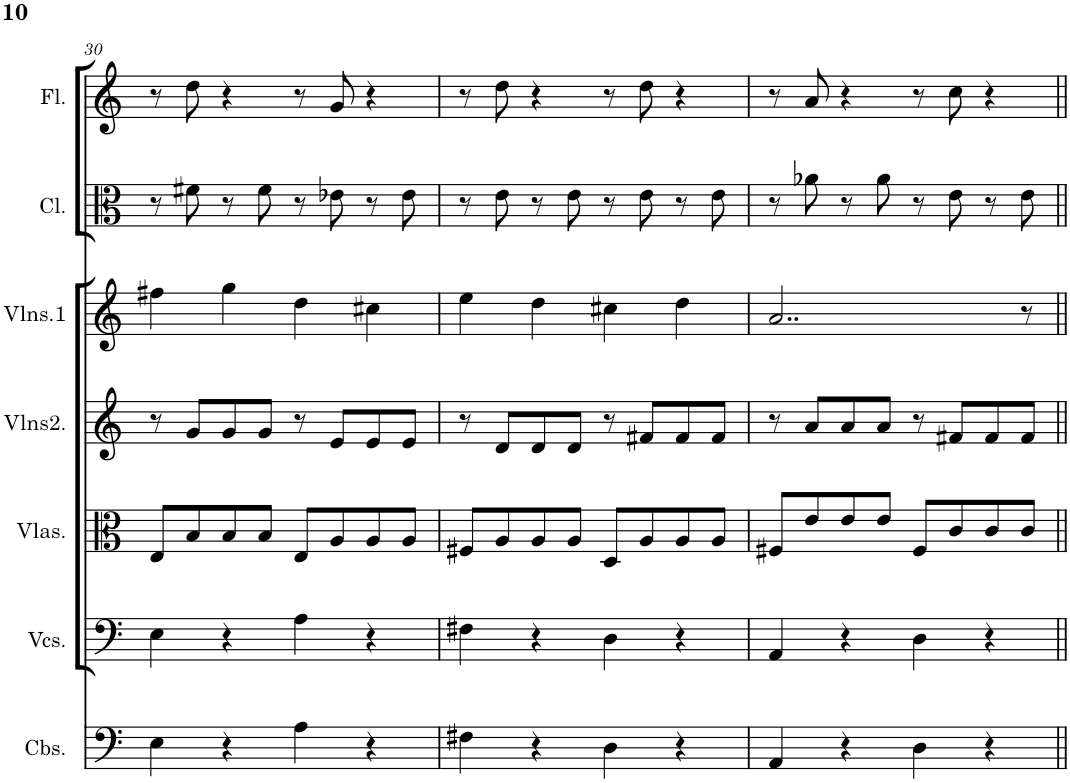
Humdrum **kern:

**kern	**kern	**kern	**kern	**kern	**kern	**kern
*part7	*part6	*part5	*part4	*part3	*part2	*part1
*staff7	*staff6	*staff5	*staff4	*staff3	*staff2	*staff1
*I"Contrabass Section	*I"Violoncello Section	*I"Viola Section	*I"Violin Section2	*I"Violin Section1	*I"Clarinet	*I"Flute
*I'Cbs.	*I'Vcs.	*I'Vlas.	*I'Vlns2.	*I'Vlns.1	*I'Cl.	*I'Fl.
!!LO:PB:g=z
*clefF4	*clefF4	*clefC3	*clefG2	*clefG2	*clefC3	*clefG2
*Trd7c12	*	*	*	*	*Trd1c2	*
*k[]	*k[]	*k[]	*k[]	*k[]	*k[]	*k[]
*M4/4	*M4/4	*M4/4	*M4/4	*M4/4	*M4/4	*M4/4
=30	=30	=30	=30	=30	=30	=30
4E\	4E\	8E/L	8r	4ff#X\	8r	8r
.	.	8B/	8g/L	.	8f#X\	8dd\
4r	4r	8B/	8g/	4gg\	8r	4r
.	.	8B/J	8g/J	.	8f#\	.
4A\	4A\	8E/L	8r	4dd\	8r	8r
.	.	8A/	8e/L	.	8e-X\	8g/
4r	4r	8A/	8e/	4cc#X\	8r	4r
.	.	8A/J	8e/J	.	8e-\	.
=31	=31	=31	=31	=31	=31	=31
4F#X\	4F#X\	8F#X/L	8r	4ee\	8r	8r
.	.	8A/	8d/L	.	8e\	8dd\
4r	4r	8A/	8d/	4dd\	8r	4r
.	.	8A/J	8d/J	.	8e\	.
4D\	4D\	8D/L	8r	4cc#X\	8r	8r
.	.	8A/	8f#X/L	.	8e\	8dd\
4r	4r	8A/	8f#/	4dd\	8r	4r
.	.	8A/J	8f#/J	.	8e\	.
=32	=32	=32	=32	=32	=32	=32
4AA/	4AA/	8F#X/L	8r	2..a/	8r	8r
.	.	8e/	8a/L	.	8a-X\	8a/
4r	4r	8e/	8a/	.	8r	4r
.	.	8e/J	8a/J	.	8a-\	.
4D\	4D\	8F#/L	8r	.	8r	8r
.	.	8c/	8f#X/L	.	8e\	8cc\
4r	4r	8c/	8f#/	.	8r	4r
.	.	8c/J	8f#/J	8r	8e\	.
=||	=||	=||	=||	=||	=||	=||
*-	*-	*-	*-	*-	*-	*-
